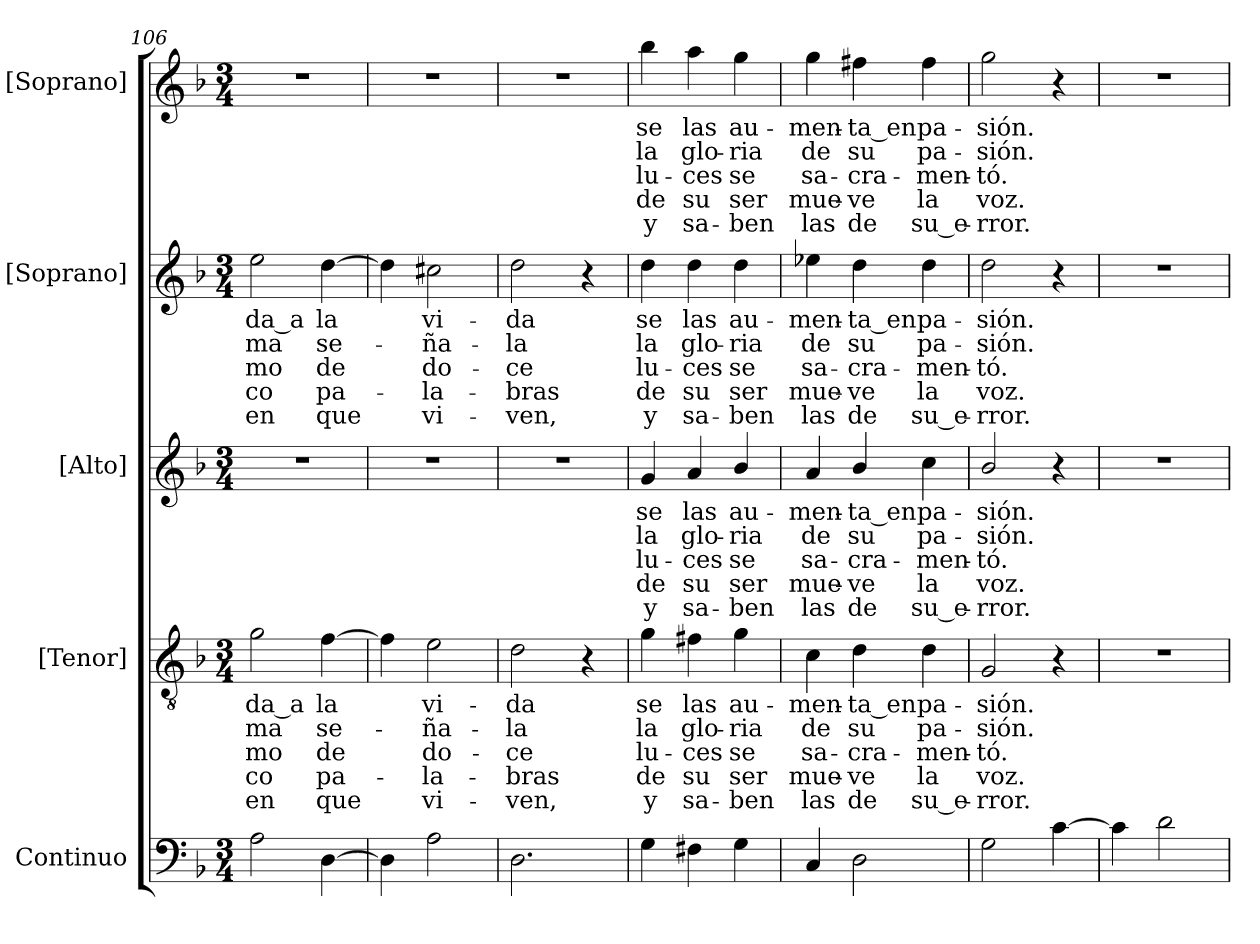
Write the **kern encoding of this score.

**kern	**kern	**text	**text	**text	**text	**text	**kern	**text	**text	**text	**text	**text	**kern	**text	**text	**text	**text	**text	**kern	**text	**text	**text	**text	**text
*part5	*part4	*part4	*part4	*part4	*part4	*part4	*part3	*part3	*part3	*part3	*part3	*part3	*part2	*part2	*part2	*part2	*part2	*part2	*part1	*part1	*part1	*part1	*part1	*part1
*staff5	*staff4	*staff4	*staff4	*staff4	*staff4	*staff4	*staff3	*staff3	*staff3	*staff3	*staff3	*staff3	*staff2	*staff2	*staff2	*staff2	*staff2	*staff2	*staff1	*staff1	*staff1	*staff1	*staff1	*staff1
*I"Continuo	*I"[Tenor]	*	*	*	*	*	*I"[Alto]	*	*	*	*	*	*I"[Soprano]	*	*	*	*	*	*I"[Soprano]	*	*	*	*	*
*I'Cont.	*I'T.	*	*	*	*	*	*I'A.	*	*	*	*	*	*I'S.	*	*	*	*	*	*I'S.	*	*	*	*	*
*clefF4	*clefGv2	*	*	*	*	*	*clefG2	*	*	*	*	*	*clefG2	*	*	*	*	*	*clefG2	*	*	*	*	*
*	*ITrd7c12	*	*	*	*	*	*	*	*	*	*	*	*	*	*	*	*	*	*	*	*	*	*	*
*k[b-]	*k[b-]	*	*	*	*	*	*k[b-]	*	*	*	*	*	*k[b-]	*	*	*	*	*	*k[b-]	*	*	*	*	*
*F:	*F:	*	*	*	*	*	*F:	*	*	*	*	*	*F:	*	*	*	*	*	*F:	*	*	*	*	*
*M3/4	*M3/4	*	*	*	*	*	*M3/4	*	*	*	*	*	*M3/4	*	*	*	*	*	*M3/4	*	*	*	*	*
=106	=106	=106	=106	=106	=106	=106	=106	=106	=106	=106	=106	=106	=106	=106	=106	=106	=106	=106	=106	=106	=106	=106	=106	=106
!	!	!LO:LY:b:color=#000000	!LO:LY:b:color=#000000	!LO:LY:b:color=#000000	!LO:LY:b:color=#000000	!LO:LY:b:color=#000000	!LO:N:vis=1	!	!	!	!	!	!	!	!	!	!	!	!	!	!	!	!	!
!	!	!	!	!	!	!	!	!	!	!	!	!	!	!LO:LY:b:color=#000000	!LO:LY:b:color=#000000	!LO:LY:b:color=#000000	!LO:LY:b:color=#000000	!LO:LY:b:color=#000000	!LO:N:vis=1	!	!	!	!	!
2Ai\	2Gi\	da_a	-ma	-mo	-co	en	2.r	.	.	.	.	.	2eei\	da_a	-ma	-mo	-co	en	2.r	.	.	.	.	.
!	!	!LO:LY:b:color=#000000	!LO:LY:b:color=#000000	!LO:LY:b:color=#000000	!LO:LY:b:color=#000000	!LO:LY:b:color=#000000	!	!	!	!	!	!	!	!	!	!	!	!	!	!	!	!	!	!
!	!	!	!	!	!	!	!	!	!	!	!	!	!	!LO:LY:b:color=#000000	!LO:LY:b:color=#000000	!LO:LY:b:color=#000000	!LO:LY:b:color=#000000	!LO:LY:b:color=#000000	!	!	!	!	!	!
[4Di\	[4Fi\	la	se-	de	pa-	que	.	.	.	.	.	.	[4ddi\	la	se-	de	pa-	que	.	.	.	.	.	.
=107	=107	=107	=107	=107	=107	=107	=107	=107	=107	=107	=107	=107	=107	=107	=107	=107	=107	=107	=107	=107	=107	=107	=107	=107
!	!	!	!	!	!	!	!LO:N:vis=1	!	!	!	!	!	!	!	!	!	!	!	!LO:N:vis=1	!	!	!	!	!
4Di\]	4Fi\]	.	.	.	.	.	2.r	.	.	.	.	.	4ddi\]	.	.	.	.	.	2.r	.	.	.	.	.
!	!	!LO:LY:b:color=#000000	!LO:LY:b:color=#000000	!LO:LY:b:color=#000000	!LO:LY:b:color=#000000	!LO:LY:b:color=#000000	!	!	!	!	!	!	!	!	!	!	!	!	!	!	!	!	!	!
!	!	!	!	!	!	!	!	!	!	!	!	!	!	!LO:LY:b:color=#000000	!LO:LY:b:color=#000000	!LO:LY:b:color=#000000	!LO:LY:b:color=#000000	!LO:LY:b:color=#000000	!	!	!	!	!	!
2Ai\	2Ei\	vi-	-ña-	do-	-la-	vi-	.	.	.	.	.	.	2cc#Xi\	vi-	-ña-	do-	-la-	vi-	.	.	.	.	.	.
=108	=108	=108	=108	=108	=108	=108	=108	=108	=108	=108	=108	=108	=108	=108	=108	=108	=108	=108	=108	=108	=108	=108	=108	=108
!	!	!LO:LY:b:color=#000000	!LO:LY:b:color=#000000	!LO:LY:b:color=#000000	!LO:LY:b:color=#000000	!LO:LY:b:color=#000000	!LO:N:vis=1	!	!	!	!	!	!	!	!	!	!	!	!	!	!	!	!	!
!	!	!	!	!	!	!	!	!	!	!	!	!	!	!LO:LY:b:color=#000000	!LO:LY:b:color=#000000	!LO:LY:b:color=#000000	!LO:LY:b:color=#000000	!LO:LY:b:color=#000000	!LO:N:vis=1	!	!	!	!	!
2.Di\	2Di\	-da	-la	-ce	-bras	-ven,	2.r	.	.	.	.	.	2ddi\	-da	-la	-ce	-bras	-ven,	2.r	.	.	.	.	.
.	4r	.	.	.	.	.	.	.	.	.	.	.	4r	.	.	.	.	.	.	.	.	.	.	.
=109	=109	=109	=109	=109	=109	=109	=109	=109	=109	=109	=109	=109	=109	=109	=109	=109	=109	=109	=109	=109	=109	=109	=109	=109
!	!	!LO:LY:b:color=#000000	!LO:LY:b:color=#000000	!LO:LY:b:color=#000000	!LO:LY:b:color=#000000	!LO:LY:b:color=#000000	!	!	!	!	!	!	!	!	!	!	!	!	!	!	!	!	!	!
!	!	!	!	!	!	!	!	!LO:LY:b:color=#000000	!LO:LY:b:color=#000000	!LO:LY:b:color=#000000	!LO:LY:b:color=#000000	!LO:LY:b:color=#000000	!	!	!	!	!	!	!	!	!	!	!	!
!	!	!	!	!	!	!	!	!	!	!	!	!	!	!LO:LY:b:color=#000000	!LO:LY:b:color=#000000	!LO:LY:b:color=#000000	!LO:LY:b:color=#000000	!LO:LY:b:color=#000000	!	!	!	!	!	!
!	!	!	!	!	!	!	!	!	!	!	!	!	!	!	!	!	!	!	!	!LO:LY:b:color=#000000	!LO:LY:b:color=#000000	!LO:LY:b:color=#000000	!LO:LY:b:color=#000000	!LO:LY:b:color=#000000
4Gi\	4Gi\	se	la	lu-	de	y	4gi/	se	la	lu-	de	y	4ddi\	se	la	lu-	de	y	4bb-i\	se	la	lu-	de	y
!	!	!LO:LY:b:color=#000000	!LO:LY:b:color=#000000	!LO:LY:b:color=#000000	!LO:LY:b:color=#000000	!LO:LY:b:color=#000000	!	!	!	!	!	!	!	!	!	!	!	!	!	!	!	!	!	!
!	!	!	!	!	!	!	!	!LO:LY:b:color=#000000	!LO:LY:b:color=#000000	!LO:LY:b:color=#000000	!LO:LY:b:color=#000000	!LO:LY:b:color=#000000	!	!	!	!	!	!	!	!	!	!	!	!
!	!	!	!	!	!	!	!	!	!	!	!	!	!	!LO:LY:b:color=#000000	!LO:LY:b:color=#000000	!LO:LY:b:color=#000000	!LO:LY:b:color=#000000	!LO:LY:b:color=#000000	!	!	!	!	!	!
!	!	!	!	!	!	!	!	!	!	!	!	!	!	!	!	!	!	!	!	!LO:LY:b:color=#000000	!LO:LY:b:color=#000000	!LO:LY:b:color=#000000	!LO:LY:b:color=#000000	!LO:LY:b:color=#000000
4F#Xi\	4F#Xi\	las	glo-	-ces	su	sa-	4ai/	las	glo-	-ces	su	sa-	4ddi\	las	glo-	-ces	su	sa-	4aai\	las	glo-	-ces	su	sa-
!	!	!LO:LY:b:color=#000000	!LO:LY:b:color=#000000	!LO:LY:b:color=#000000	!LO:LY:b:color=#000000	!LO:LY:b:color=#000000	!	!	!	!	!	!	!	!	!	!	!	!	!	!	!	!	!	!
!	!	!	!	!	!	!	!	!LO:LY:b:color=#000000	!LO:LY:b:color=#000000	!LO:LY:b:color=#000000	!LO:LY:b:color=#000000	!LO:LY:b:color=#000000	!	!	!	!	!	!	!	!	!	!	!	!
!	!	!	!	!	!	!	!	!	!	!	!	!	!	!LO:LY:b:color=#000000	!LO:LY:b:color=#000000	!LO:LY:b:color=#000000	!LO:LY:b:color=#000000	!LO:LY:b:color=#000000	!	!	!	!	!	!
!	!	!	!	!	!	!	!	!	!	!	!	!	!	!	!	!	!	!	!	!LO:LY:b:color=#000000	!LO:LY:b:color=#000000	!LO:LY:b:color=#000000	!LO:LY:b:color=#000000	!LO:LY:b:color=#000000
4Gi\	4Gi\	au-	-ria	se	ser	-ben	4b-i/	au-	-ria	se	ser	-ben	4ddi\	au-	-ria	se	ser	-ben	4ggi\	au-	-ria	se	ser	-ben
=110	=110	=110	=110	=110	=110	=110	=110	=110	=110	=110	=110	=110	=110	=110	=110	=110	=110	=110	=110	=110	=110	=110	=110	=110
!	!	!LO:LY:b:color=#000000	!LO:LY:b:color=#000000	!LO:LY:b:color=#000000	!LO:LY:b:color=#000000	!LO:LY:b:color=#000000	!	!	!	!	!	!	!	!	!	!	!	!	!	!	!	!	!	!
!	!	!	!	!	!	!	!	!LO:LY:b:color=#000000	!LO:LY:b:color=#000000	!LO:LY:b:color=#000000	!LO:LY:b:color=#000000	!LO:LY:b:color=#000000	!	!	!	!	!	!	!	!	!	!	!	!
!	!	!	!	!	!	!	!	!	!	!	!	!	!	!LO:LY:b:color=#000000	!LO:LY:b:color=#000000	!LO:LY:b:color=#000000	!LO:LY:b:color=#000000	!LO:LY:b:color=#000000	!	!	!	!	!	!
!	!	!	!	!	!	!	!	!	!	!	!	!	!	!	!	!	!	!	!	!LO:LY:b:color=#000000	!LO:LY:b:color=#000000	!LO:LY:b:color=#000000	!LO:LY:b:color=#000000	!LO:LY:b:color=#000000
4Ci/	4Ci\	-men-	de	sa-	mue-	las	4ai/	-men-	de	sa-	mue-	las	4ee-Xi\	-men-	de	sa-	mue-	las	4ggi\	-men-	de	sa-	mue-	las
!	!	!LO:LY:b:color=#000000	!LO:LY:b:color=#000000	!LO:LY:b:color=#000000	!LO:LY:b:color=#000000	!LO:LY:b:color=#000000	!	!	!	!	!	!	!	!	!	!	!	!	!	!	!	!	!	!
!	!	!	!	!	!	!	!	!LO:LY:b:color=#000000	!LO:LY:b:color=#000000	!LO:LY:b:color=#000000	!LO:LY:b:color=#000000	!LO:LY:b:color=#000000	!	!	!	!	!	!	!	!	!	!	!	!
!	!	!	!	!	!	!	!	!	!	!	!	!	!	!LO:LY:b:color=#000000	!LO:LY:b:color=#000000	!LO:LY:b:color=#000000	!LO:LY:b:color=#000000	!LO:LY:b:color=#000000	!	!	!	!	!	!
!	!	!	!	!	!	!	!	!	!	!	!	!	!	!	!	!	!	!	!	!LO:LY:b:color=#000000	!LO:LY:b:color=#000000	!LO:LY:b:color=#000000	!LO:LY:b:color=#000000	!LO:LY:b:color=#000000
2Di\	4Di\	-ta_en	su	-cra-	-ve	de	4b-i/	-ta_en	su	-cra-	-ve	de	4ddi\	-ta_en	su	-cra-	-ve	de	4ff#Xi\	-ta_en	su	-cra-	-ve	de
!	!	!LO:LY:b:color=#000000	!LO:LY:b:color=#000000	!LO:LY:b:color=#000000	!LO:LY:b:color=#000000	!LO:LY:b:color=#000000	!	!	!	!	!	!	!	!	!	!	!	!	!	!	!	!	!	!
!	!	!	!	!	!	!	!	!LO:LY:b:color=#000000	!LO:LY:b:color=#000000	!LO:LY:b:color=#000000	!LO:LY:b:color=#000000	!LO:LY:b:color=#000000	!	!	!	!	!	!	!	!	!	!	!	!
!	!	!	!	!	!	!	!	!	!	!	!	!	!	!LO:LY:b:color=#000000	!LO:LY:b:color=#000000	!LO:LY:b:color=#000000	!LO:LY:b:color=#000000	!LO:LY:b:color=#000000	!	!	!	!	!	!
!	!	!	!	!	!	!	!	!	!	!	!	!	!	!	!	!	!	!	!	!LO:LY:b:color=#000000	!LO:LY:b:color=#000000	!LO:LY:b:color=#000000	!LO:LY:b:color=#000000	!LO:LY:b:color=#000000
.	4Di\	pa-	pa-	-men-	la	su_e-	4cci\	pa-	pa-	-men-	la	su_e-	4ddi\	pa-	pa-	-men-	la	su_e-	4ff#i\	pa-	pa-	-men-	la	su_e-
=111	=111	=111	=111	=111	=111	=111	=111	=111	=111	=111	=111	=111	=111	=111	=111	=111	=111	=111	=111	=111	=111	=111	=111	=111
!	!	!LO:LY:b:color=#000000	!LO:LY:b:color=#000000	!LO:LY:b:color=#000000	!LO:LY:b:color=#000000	!LO:LY:b:color=#000000	!	!	!	!	!	!	!	!	!	!	!	!	!	!	!	!	!	!
!	!	!	!	!	!	!	!	!LO:LY:b:color=#000000	!LO:LY:b:color=#000000	!LO:LY:b:color=#000000	!LO:LY:b:color=#000000	!LO:LY:b:color=#000000	!	!	!	!	!	!	!	!	!	!	!	!
!	!	!	!	!	!	!	!	!	!	!	!	!	!	!LO:LY:b:color=#000000	!LO:LY:b:color=#000000	!LO:LY:b:color=#000000	!LO:LY:b:color=#000000	!LO:LY:b:color=#000000	!	!	!	!	!	!
!	!	!	!	!	!	!	!	!	!	!	!	!	!	!	!	!	!	!	!	!LO:LY:b:color=#000000	!LO:LY:b:color=#000000	!LO:LY:b:color=#000000	!LO:LY:b:color=#000000	!LO:LY:b:color=#000000
2Gi\	2GGi/	-sión.	-sión.	-tó.	voz.	-rror.	2b-i/	-sión.	-sión.	-tó.	voz.	-rror.	2ddi\	-sión.	-sión.	-tó.	voz.	-rror.	2ggi\	-sión.	-sión.	-tó.	voz.	-rror.
[4ci\	4r	.	.	.	.	.	4r	.	.	.	.	.	4r	.	.	.	.	.	4r	.	.	.	.	.
=112	=112	=112	=112	=112	=112	=112	=112	=112	=112	=112	=112	=112	=112	=112	=112	=112	=112	=112	=112	=112	=112	=112	=112	=112
!	!LO:N:vis=1	!	!	!	!	!	!LO:N:vis=1	!	!	!	!	!	!LO:N:vis=1	!	!	!	!	!	!LO:N:vis=1	!	!	!	!	!
4ci\]	2.r	.	.	.	.	.	2.r	.	.	.	.	.	2.r	.	.	.	.	.	2.r	.	.	.	.	.
2di\	.	.	.	.	.	.	.	.	.	.	.	.	.	.	.	.	.	.	.	.	.	.	.	.
=	=	=	=	=	=	=	=	=	=	=	=	=	=	=	=	=	=	=	=	=	=	=	=	=
*-	*-	*-	*-	*-	*-	*-	*-	*-	*-	*-	*-	*-	*-	*-	*-	*-	*-	*-	*-	*-	*-	*-	*-	*-
